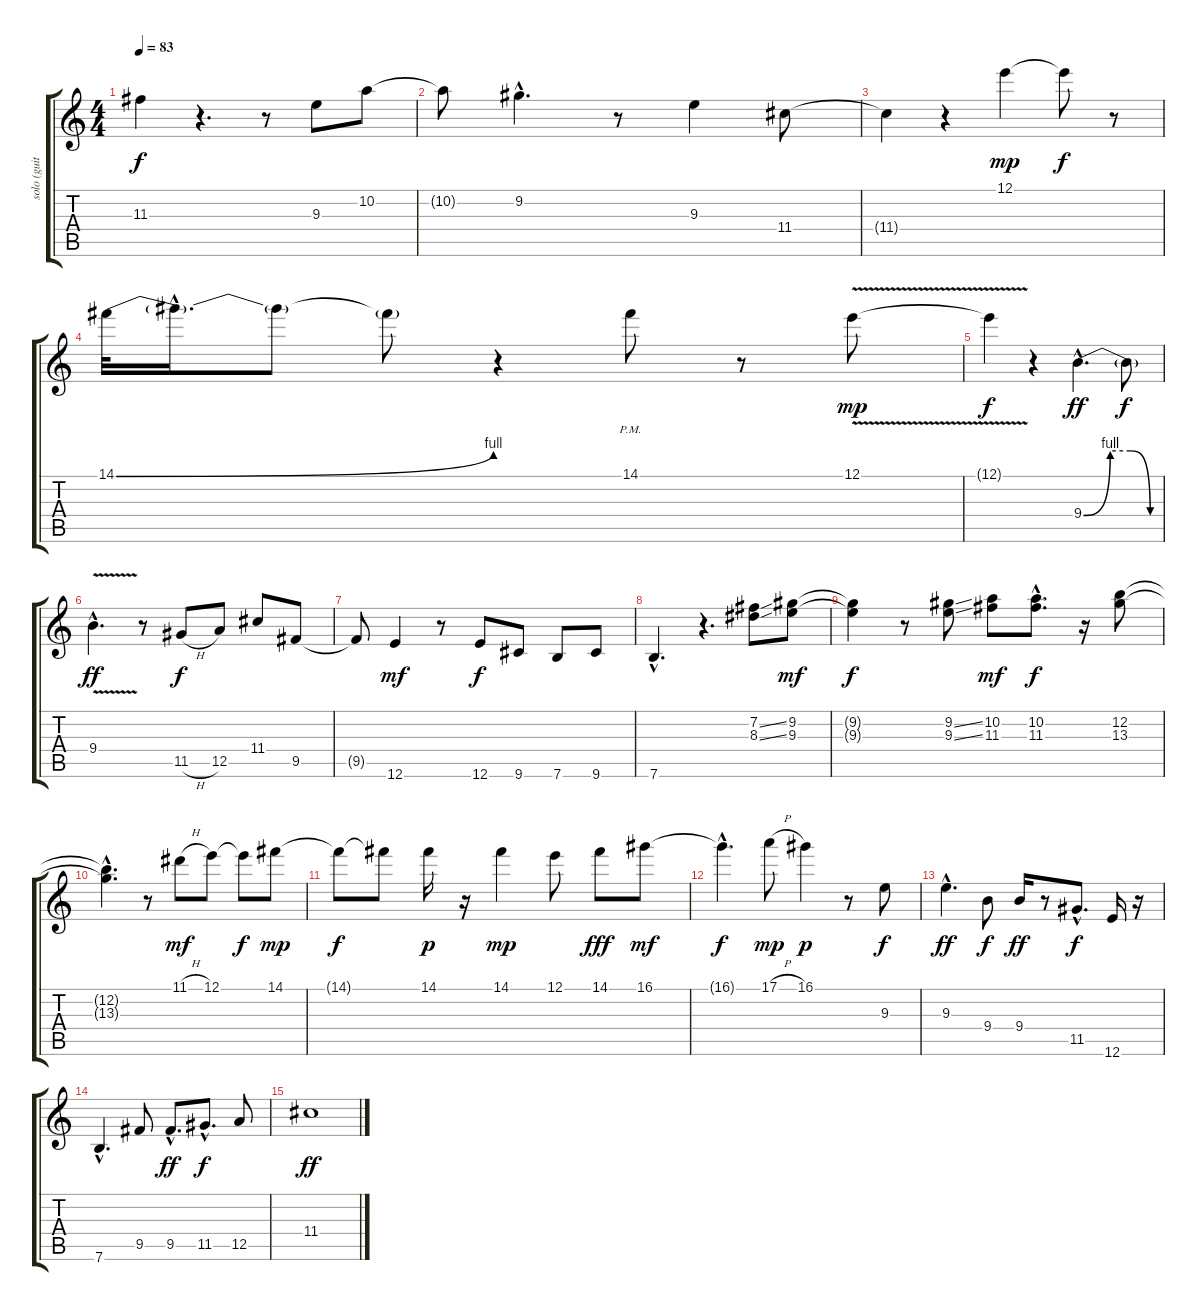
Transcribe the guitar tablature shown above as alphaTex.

\track ("solo (guitar 2)" "solo (guit") {instrument acousticguitarsteel}
\staff {score tabs}
\tuning (E4 B3 G3 D3 A2 E2) {hide}
\ts (4 4)
\tempo 83
\clef g2
\ks c
11.3{t}.4{dy f} r.4{d} r.8 9.3.8 10.2.8 |
10.2{t}.8 9.2{hac}.4{d} r.8 9.3.4 11.4.8 |
11.4{t}.4 r.4 12.1.4{dy mp} 12.1{t}.8{dy f} r.8 |
14.1{be (bend 0 0 60 4)}.32 14.1{hac t}.16{d} 14.1{t}.8 14.1{t}.8 r.4 14.1{pm}.8 r.8 12.1{v}.8{dy mp} |
12.1{t}.4{dy f} r.4 9.4{be (custom 0 0 20 4 35 4 50 0 60 0) hac}.4{d dy ff} 9.4{t}.8{dy f} |
9.4{v hac}.4{d dy ff} r.8 11.5{h}.8{dy f} 12.5.8 11.4.8 9.5.8 |
9.5{t}.8 12.6.4{dy mf} r.8 12.6.8{dy f} 9.6.8 7.6.8 9.6.8 |
7.6{hac}.4{d} r.4{d} (7.2{ss} 8.3{ss}).8 (9.2 9.3).8{dy mf} |
(9.2{t} 9.3{t}).4{dy f} r.8 (9.2{ss} 9.3{ss}).8 (10.2 11.3).8{dy mf} (10.2{hac} 11.3{hac}).8{d dy f} r.16 (12.2 13.3).8 |
(12.2{hac t} 13.3{hac t}).4{d} r.8 11.1{h}.8{dy mf} 12.1.8 12.1{t}.8{dy f} 14.1.8{dy mp} |
14.1{t}.8{dy f} 14.1{t}.8 14.1.16{dy p} r.16 14.1.4{dy mp} 12.1.8 14.1.8{dy fff} 16.1.8{dy mf} |
16.1{hac t}.4{d dy f} 17.1{h}.8{dy mp} 16.1.4{dy p} r.8 9.3.8{dy f} |
9.3{hac}.4{d dy ff} 9.4.8{dy f} 9.4.16{dy ff} r.8 11.5{hac}.8{d dy f} 12.6.16 r.16 |
7.6{hac}.4{d} 9.5.8 9.5{hac}.8{d dy ff} 11.5{hac}.8{d dy f} 12.5.8 |
11.4.1{dy ff}
